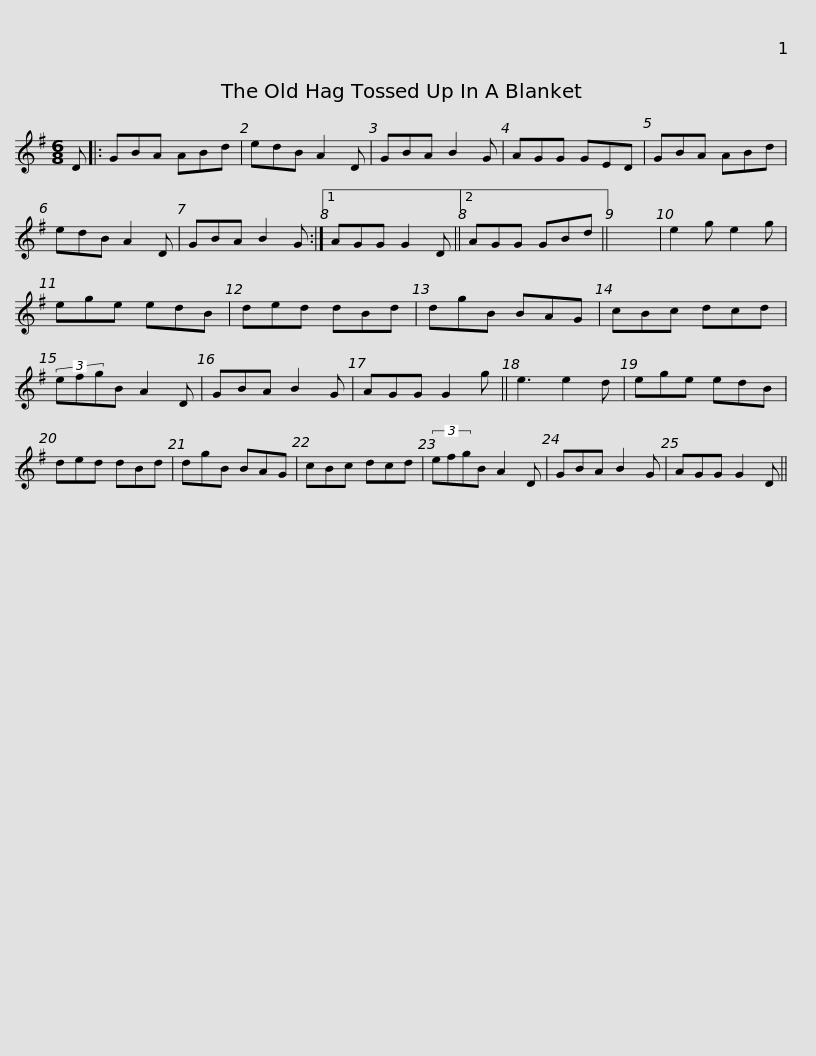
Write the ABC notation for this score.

X:1
L:1/8
M:6/8
I:linebreak $
K:G
V:1 treble
V:1
 D |: GBA ABd | edB A2 D | GBA B2 G | AGG GED | %5
 GBA ABd | edB A2 D | GBA B2 G :|1$ AGG G2 D ||2 AGG GBd || %10
 x6 | e2 g e2 g | ege edB | ded dBd | dgB BAG | %15
 cBc dcd |$ (3efgB A2 D | GBA B2 G | AGG G2 g || e3 e2 d | %20
 ege edB | ded dBd | dgB BAG | cBc dcd |$ (3efgB A2 D | %25
 GBA B2 G | AGG G2 D || %27
